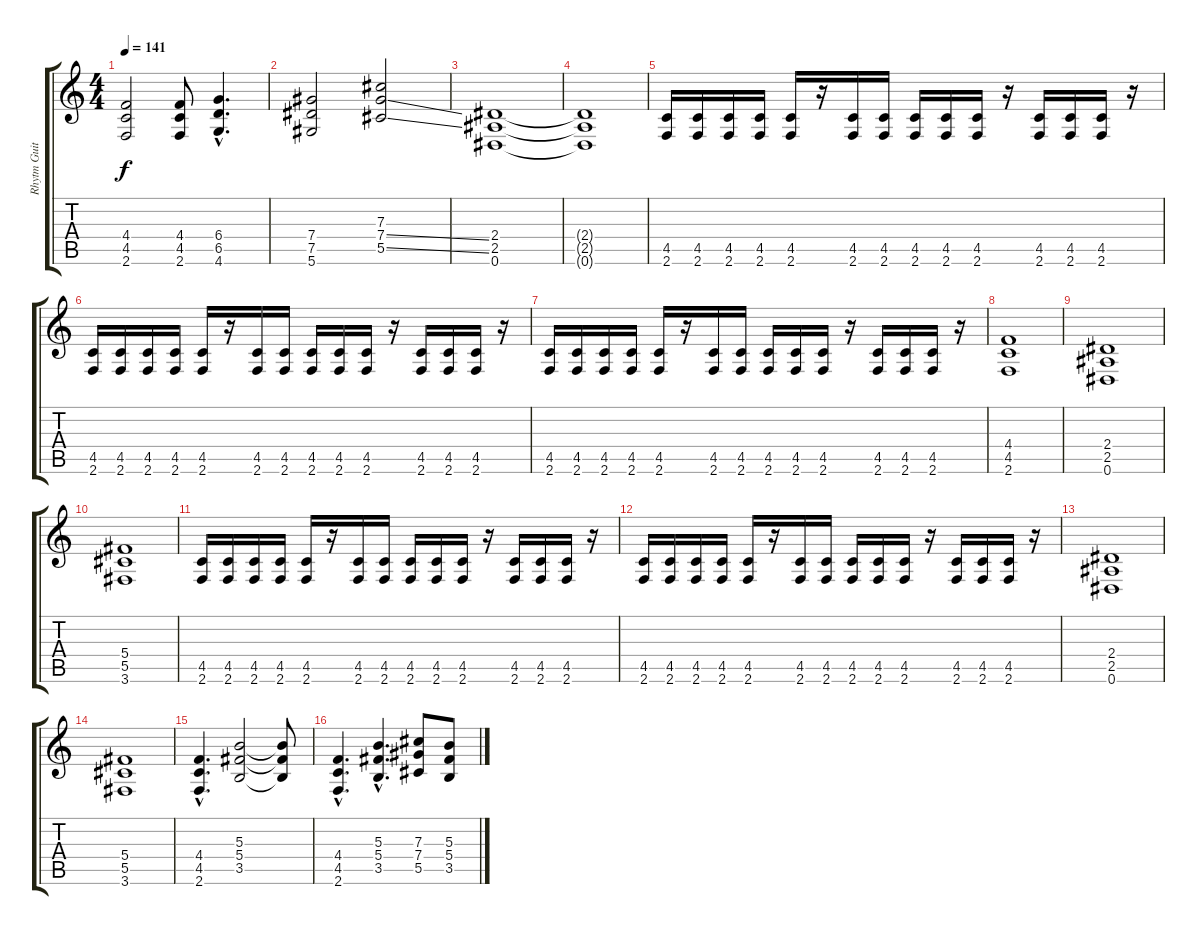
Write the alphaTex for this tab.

\track ("Rhytm Guitar" "Rhytm Guit") {instrument distortionguitar}
\staff {score tabs}
\tuning (Eb4 Bb3 Gb3 Db3 Ab2 Eb2) {hide}
\ts (4 4)
\tempo 141
\clef g2
\ks c
(4.4 4.5 2.6).2{dy f} (4.4 4.5 2.6).8 (6.4{hac} 6.5{hac} 4.6{hac}).4{d} |
(7.4 7.5 5.6).2 (7.3 7.4{ss} 5.5{ss}).2 |
(2.4 2.5 0.6).1 |
(2.4{t} 2.5{t} 0.6{t}).1 |
(4.5 2.6).16 (4.5 2.6).16 (4.5 2.6).16 (4.5 2.6).16 (4.5 2.6).16 r.16 (4.5 2.6).16 (4.5 2.6).16 (4.5 2.6).16 (4.5 2.6).16 (4.5 2.6).16 r.16 (4.5 2.6).16 (4.5 2.6).16 (4.5 2.6).16 r.16 |
(4.5 2.6).16 (4.5 2.6).16 (4.5 2.6).16 (4.5 2.6).16 (4.5 2.6).16 r.16 (4.5 2.6).16 (4.5 2.6).16 (4.5 2.6).16 (4.5 2.6).16 (4.5 2.6).16 r.16 (4.5 2.6).16 (4.5 2.6).16 (4.5 2.6).16 r.16 |
(4.5 2.6).16 (4.5 2.6).16 (4.5 2.6).16 (4.5 2.6).16 (4.5 2.6).16 r.16 (4.5 2.6).16 (4.5 2.6).16 (4.5 2.6).16 (4.5 2.6).16 (4.5 2.6).16 r.16 (4.5 2.6).16 (4.5 2.6).16 (4.5 2.6).16 r.16 |
(4.4 4.5 2.6).1 |
(2.4 2.5 0.6).1 |
(5.4 5.5 3.6).1 |
(4.5 2.6).16 (4.5 2.6).16 (4.5 2.6).16 (4.5 2.6).16 (4.5 2.6).16 r.16 (4.5 2.6).16 (4.5 2.6).16 (4.5 2.6).16 (4.5 2.6).16 (4.5 2.6).16 r.16 (4.5 2.6).16 (4.5 2.6).16 (4.5 2.6).16 r.16 |
(4.5 2.6).16 (4.5 2.6).16 (4.5 2.6).16 (4.5 2.6).16 (4.5 2.6).16 r.16 (4.5 2.6).16 (4.5 2.6).16 (4.5 2.6).16 (4.5 2.6).16 (4.5 2.6).16 r.16 (4.5 2.6).16 (4.5 2.6).16 (4.5 2.6).16 r.16 |
(2.4 2.5 0.6).1 |
(5.4 5.5 3.6).1 |
(4.4{hac} 4.5{hac} 2.6{hac}).4{d} (5.3 5.4 3.5).2 (5.3{t} 5.4{t} 3.5{t}).8 |
(4.4{hac} 4.5{hac} 2.6{hac}).4{d} (5.3{hac} 5.4{hac} 3.5{hac}).4{d} (7.3 7.4 5.5).8 (5.3 5.4 3.5).8
